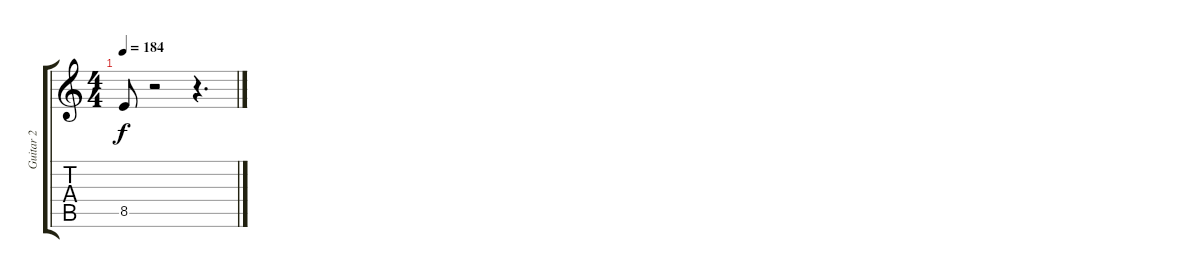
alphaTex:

\track ("Guitar 2" "Guitar 2") {instrument distortionguitar}
\staff {score tabs}
\tuning (Eb4 Bb3 Gb3 Db3 Ab2 Db2) {hide}
\ts (4 4)
\tempo 184
\clef g2
\ks c
8.5{t}.8{dy f} r.2 r.4{d}
